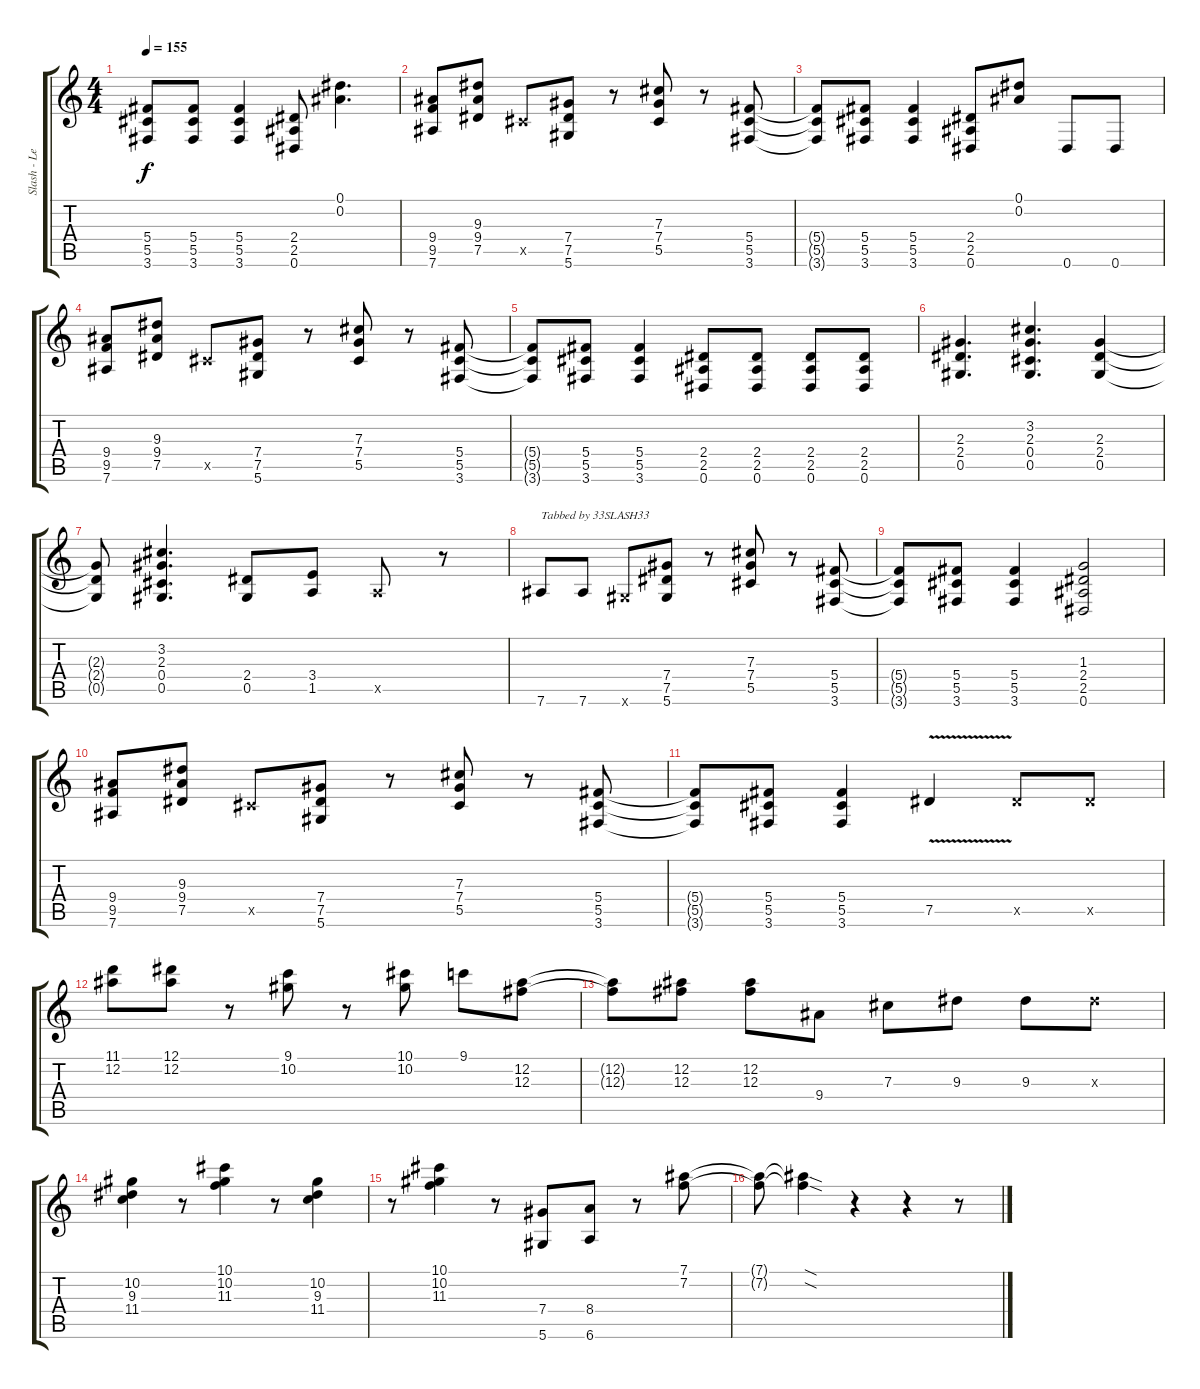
\track ("Slash - Lead Guitar" "Slash - Le") {instrument distortionguitar}
\staff {score tabs}
\tuning (Eb4 Bb3 Gb3 Db3 Ab2 Eb2) {hide}
\ts (4 4)
\tempo 155
\clef g2
\ks c
(5.4{t} 5.5{t} 3.6{t}).8{dy f} (5.4 5.5 3.6).8 (5.4 5.5 3.6).4 (2.4 2.5 0.6).8 (0.1 0.2).4{d} |
(9.4 9.5 7.6).8 (9.3 9.4 7.5).8 5.5{x}.8 (7.4 7.5 5.6).8 r.8 (7.3 7.4 5.5).8 r.8 (5.4 5.5 3.6).8 |
(5.4{t} 5.5{t} 3.6{t}).8 (5.4 5.5 3.6).8 (5.4 5.5 3.6).4 (2.4 2.5 0.6).8 (0.1 0.2).8 0.6.8 0.6.8 |
(9.4 9.5 7.6).8 (9.3 9.4 7.5).8 5.5{x}.8 (7.4 7.5 5.6).8 r.8 (7.3 7.4 5.5).8 r.8 (5.4 5.5 3.6).8 |
(5.4{t} 5.5{t} 3.6{t}).8 (5.4 5.5 3.6).8 (5.4 5.5 3.6).4 (2.4 2.5 0.6).8 (2.4 2.5 0.6).8 (2.4 2.5 0.6).8 (2.4 2.5 0.6).8 |
(2.3 2.4 0.5).4{d} (3.2 2.3 0.4 0.5).4{d} (2.3 2.4 0.5).4 |
(2.3{t} 2.4{t} 0.5{t}).8 (3.2 2.3 0.4 0.5).4{d} (2.4 0.5).8 (3.4 1.5).8 1.5{x}.8 r.8 |
7.6.8{txt "Tabbed by 33SLASH33"} 7.6.8 5.6{x}.8 (7.4 7.5 5.6).8 r.8 (7.3 7.4 5.5).8 r.8 (5.4 5.5 3.6).8 |
(5.4{t} 5.5{t} 3.6{t}).8 (5.4 5.5 3.6).8 (5.4 5.5 3.6).4 (1.3 2.4 2.5 0.6).2 |
(9.4 9.5 7.6).8 (9.3 9.4 7.5).8 5.5{x}.8 (7.4 7.5 5.6).8 r.8 (7.3 7.4 5.5).8 r.8 (5.4 5.5 3.6).8 |
(5.4{t} 5.5{t} 3.6{t}).8 (5.4 5.5 3.6).8 (5.4 5.5 3.6).4 7.5{v}.4 7.5{x}.8 7.5{x}.8 |
(11.1 12.2).8 (12.1 12.2).8 r.8 (9.1 10.2).8 r.8 (10.1 10.2).8 9.1.8 (12.2 12.3).8 |
(12.2{t} 12.3{t}).8 (12.2 12.3).8 (12.2 12.3).8 9.4.8 7.3.8 9.3.8 9.3.8 9.3{x}.8 |
(10.2 9.3 11.4).4 r.8 (10.1 10.2 11.3).4 r.8 (10.2 9.3 11.4).4 |
r.8 (10.1 10.2 11.3).4 r.8 (7.4 5.6).8 (8.4 6.6).8 r.8 (7.1 7.2).8 |
(7.1{t} 7.2{t}).8 (7.1{sod t} 7.2{sod t}).4 r.4 r.4 r.8
